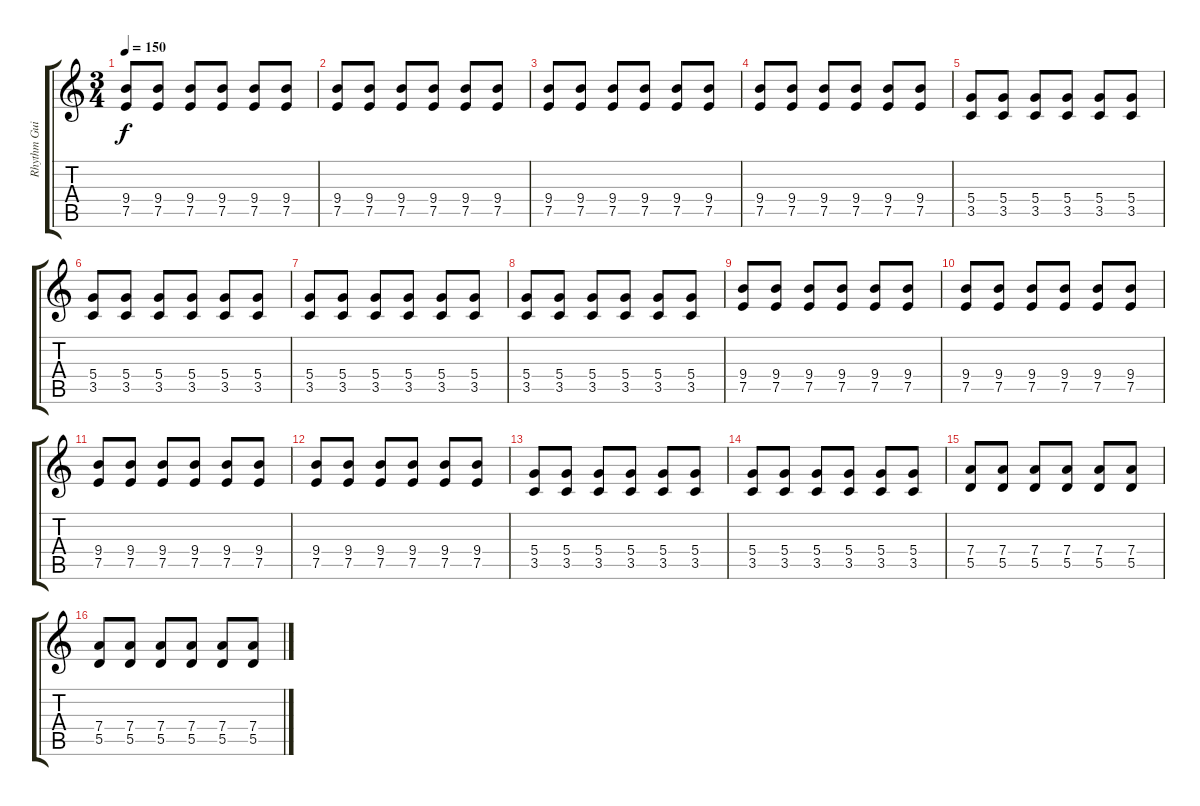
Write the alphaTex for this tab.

\track ("Rhythm Guitar" "Rhythm Gui") {instrument distortionguitar}
\staff {score tabs}
\tuning (E4 B3 G3 D3 A2 E2) {hide}
\ts (3 4)
\tempo 150
\clef g2
\ks c
(9.4 7.5).8{dy f} (9.4 7.5).8 (9.4 7.5).8 (9.4 7.5).8 (9.4 7.5).8 (9.4 7.5).8 |
(9.4 7.5).8 (9.4 7.5).8 (9.4 7.5).8 (9.4 7.5).8 (9.4 7.5).8 (9.4 7.5).8 |
(9.4 7.5).8 (9.4 7.5).8 (9.4 7.5).8 (9.4 7.5).8 (9.4 7.5).8 (9.4 7.5).8 |
(9.4 7.5).8 (9.4 7.5).8 (9.4 7.5).8 (9.4 7.5).8 (9.4 7.5).8 (9.4 7.5).8 |
(5.4 3.5).8 (5.4 3.5).8 (5.4 3.5).8 (5.4 3.5).8 (5.4 3.5).8 (5.4 3.5).8 |
(5.4 3.5).8 (5.4 3.5).8 (5.4 3.5).8 (5.4 3.5).8 (5.4 3.5).8 (5.4 3.5).8 |
(5.4 3.5).8 (5.4 3.5).8 (5.4 3.5).8 (5.4 3.5).8 (5.4 3.5).8 (5.4 3.5).8 |
(5.4 3.5).8 (5.4 3.5).8 (5.4 3.5).8 (5.4 3.5).8 (5.4 3.5).8 (5.4 3.5).8 |
(9.4 7.5).8 (9.4 7.5).8 (9.4 7.5).8 (9.4 7.5).8 (9.4 7.5).8 (9.4 7.5).8 |
(9.4 7.5).8 (9.4 7.5).8 (9.4 7.5).8 (9.4 7.5).8 (9.4 7.5).8 (9.4 7.5).8 |
(9.4 7.5).8 (9.4 7.5).8 (9.4 7.5).8 (9.4 7.5).8 (9.4 7.5).8 (9.4 7.5).8 |
(9.4 7.5).8 (9.4 7.5).8 (9.4 7.5).8 (9.4 7.5).8 (9.4 7.5).8 (9.4 7.5).8 |
(5.4 3.5).8 (5.4 3.5).8 (5.4 3.5).8 (5.4 3.5).8 (5.4 3.5).8 (5.4 3.5).8 |
(5.4 3.5).8 (5.4 3.5).8 (5.4 3.5).8 (5.4 3.5).8 (5.4 3.5).8 (5.4 3.5).8 |
(7.4 5.5).8 (7.4 5.5).8 (7.4 5.5).8 (7.4 5.5).8 (7.4 5.5).8 (7.4 5.5).8 |
(7.4 5.5).8 (7.4 5.5).8 (7.4 5.5).8 (7.4 5.5).8 (7.4 5.5).8 (7.4 5.5).8
